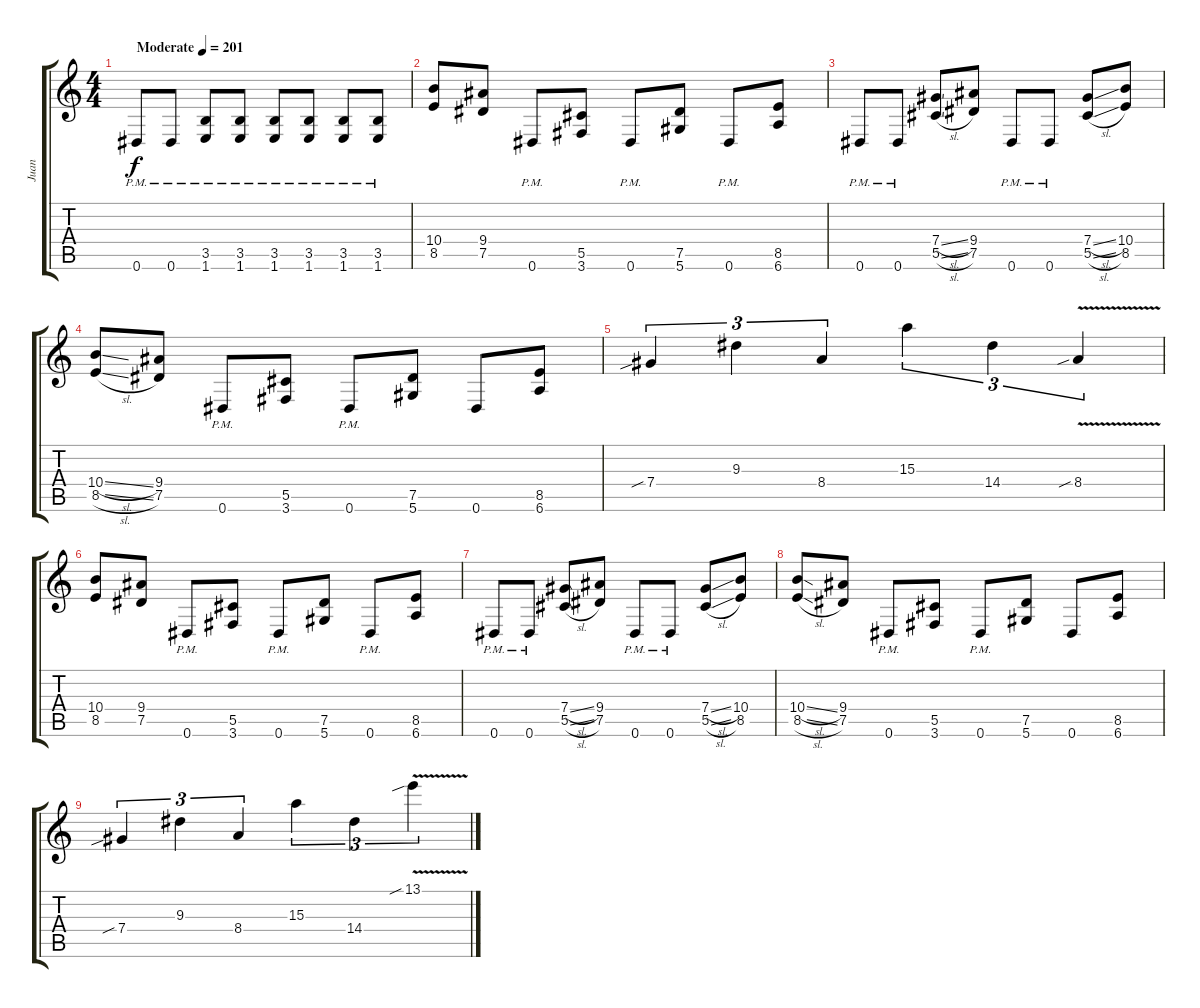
\track ("Juan" "Juan") {instrument distortionguitar}
\staff {score tabs}
\tuning (Eb4 Bb3 Gb3 Db3 Ab2 Eb2) {hide}
\ts (4 4)
\tempo (201 "Moderate")
\clef g2
\ks c
0.6{pm}.8{dy f instrument distortionguitar} 0.6{pm}.8 (3.5{pm} 1.6{pm}).8 (3.5{pm} 1.6{pm}).8 (3.5{pm} 1.6{pm}).8 (3.5{pm} 1.6{pm}).8 (3.5{pm} 1.6{pm}).8 (3.5{pm} 1.6{pm}).8 |
(10.4 8.5).8 (9.4 7.5).8 0.6{pm}.8 (5.5 3.6).8 0.6{pm}.8 (7.5 5.6).8 0.6{pm}.8 (8.5 6.6).8 |
0.6{pm}.8 0.6{pm}.8 (7.4{sl} 5.5{sl}).8 (9.4 7.5).8 0.6{pm}.8 0.6{pm}.8 (7.4{sl} 5.5{sl}).8 (10.4 8.5).8 |
(10.4{sl} 8.5{sl}).8 (9.4 7.5).8 0.6{pm}.8 (5.5 3.6).8 0.6{pm}.8 (7.5 5.6).8 0.6.8 (8.5 6.6).8 |
7.4{sib}.4{tu (3 2)} 9.3.4{tu (3 2)} 8.4.4{tu (3 2)} 15.3.4{tu (3 2)} 14.4.4{tu (3 2)} 8.4{v sib}.4{tu (3 2)} |
(10.4 8.5).8 (9.4 7.5).8 0.6{pm}.8 (5.5 3.6).8 0.6{pm}.8 (7.5 5.6).8 0.6{pm}.8 (8.5 6.6).8 |
0.6{pm}.8 0.6{pm}.8 (7.4{sl} 5.5{sl}).8 (9.4 7.5).8 0.6{pm}.8 0.6{pm}.8 (7.4{sl} 5.5{sl}).8 (10.4 8.5).8 |
(10.4{sl} 8.5{sl}).8 (9.4 7.5).8 0.6{pm}.8 (5.5 3.6).8 0.6{pm}.8 (7.5 5.6).8 0.6.8 (8.5 6.6).8 |
7.4{sib}.4{tu (3 2)} 9.3.4{tu (3 2)} 8.4.4{tu (3 2)} 15.3.4{tu (3 2)} 14.4.4{tu (3 2)} 13.1{v sib}.4{tu (3 2)}
